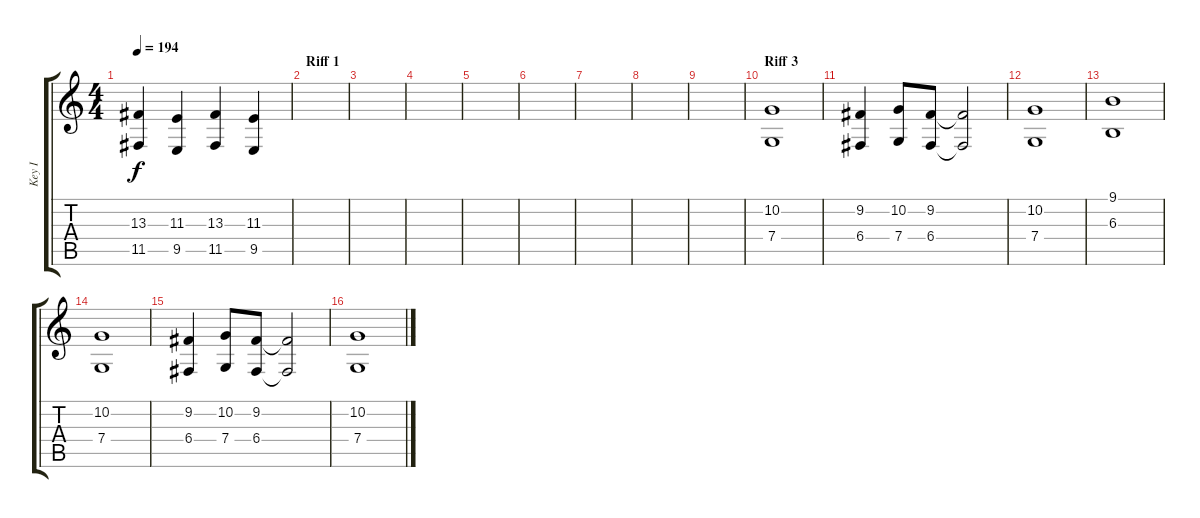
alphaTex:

\track ("Key I" "Key I") {instrument stringensemble1}
\staff {score tabs}
\tuning (D4 A3 F3 C3 G2 D2) {hide}
\ts (4 4)
\tempo 194
\clef g2
\ks c
(13.3 11.5).4{dy f} (11.3 9.5).4 (13.3 11.5).4 (11.3 9.5).4 |
\section ("" "Riff 1")
|
|
|
|
|
|
|
|
\section ("" "Riff 3")
(10.2 7.4).1 |
(9.2 6.4).4 (10.2 7.4).8 (9.2 6.4).8 (9.2{t} 6.4{t}).2 |
(10.2 7.4).1 |
(9.1 6.3).1 |
(10.2 7.4).1 |
(9.2 6.4).4 (10.2 7.4).8 (9.2 6.4).8 (9.2{t} 6.4{t}).2 |
(10.2 7.4).1
